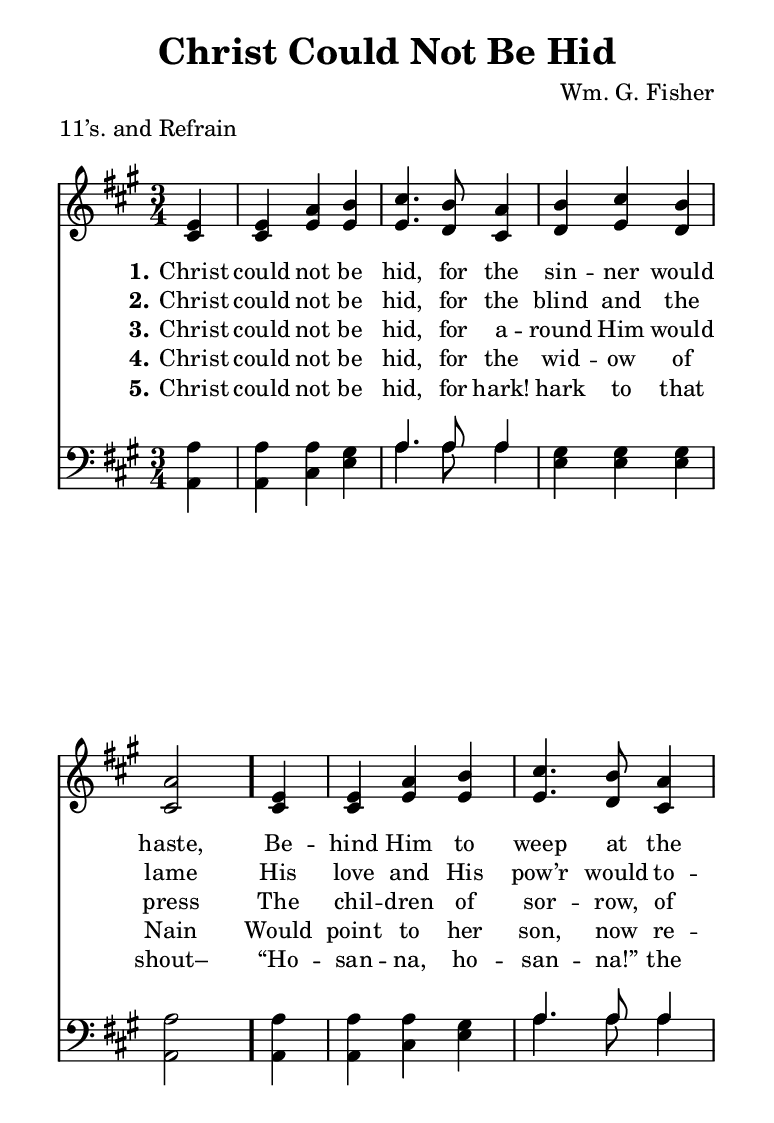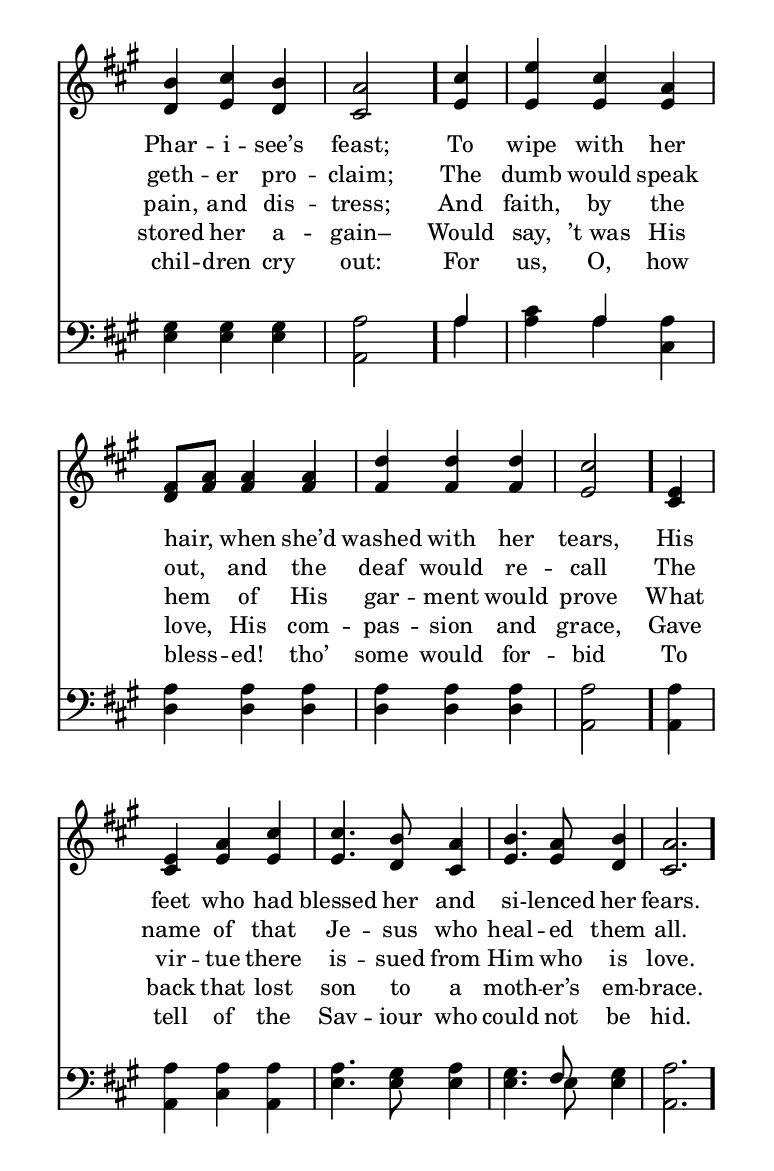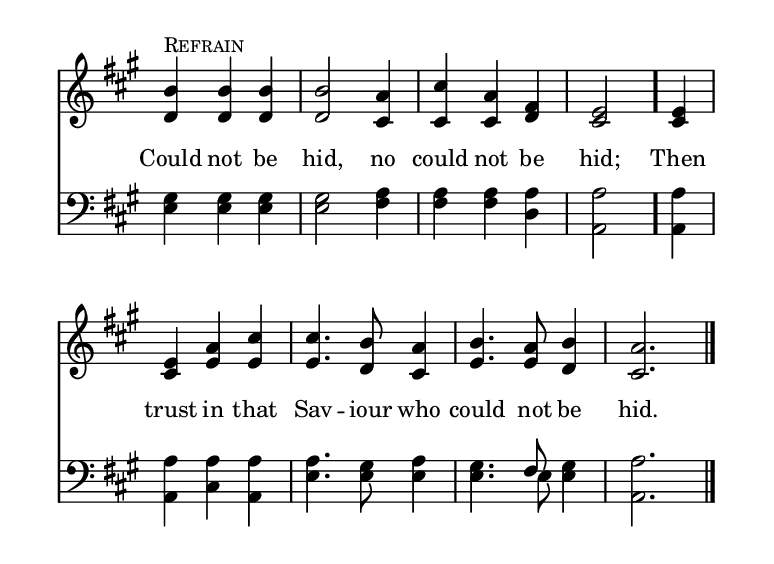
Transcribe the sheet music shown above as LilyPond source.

\include "common/global.ily"
\paper {
  \include "common/paper.ily"
  ragged-last-bottom = ##t
  system-count = #(cond (is-eogsized 5) (#t #f))
  page-count = #(cond (is-eogsized 2) (#t #f))
}

\header{
  hymnnumber = "297"
  title = "Christ Could Not Be Hid"
  tunename = ""
  meter = "11’s. and Refrain"
  poet = ""
  composer = "Wm. G. Fisher"
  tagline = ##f
}

global = {
  \include "common/overrides.ily"
  \override Staff.TimeSignature.style = #'numbered
  \time 3/4
  \override Score.MetronomeMark.transparent = ##t % hide all fermata changes too
  \tempo 4=100
  \key a \major
  \partial 4
  \autoBeamOff
}

notesSoprano = {
\global
\relative c' {

  e4 | e a b | cis4. b8 a4 | b cis b | a2
  e4 | e a b | cis4. b8 a4 | b cis b | a2
  cis4 | e cis a | fis8[ a] a4 a | d d d | cis2
  e,4 | e a cis | cis4. b8 a4 | b4. a8 b4 | a2.

  \eogbreak
  << s^\markup { \small \caps "Refrain" }
  { b4 b b | b2 a4 | cis a fis | e2 } >>
  e4 | e a cis | cis4. b8 a4 | b4. a8 b4 | a2.

  \bar "|."

}
}

notesAlto = {
\global
\relative e' {

  cis4 | cis e e | e4. d8 cis4 | d e d | cis2
  cis4 | cis e e | e4. d8 cis4 | d e d | cis2
  e4 | e e e | d8[ fis] fis4 fis | fis fis fis | e2
  cis4 | cis e e | e4. d8 cis4 | e4. e8 d4 | cis2.

  d4 d d | d2 cis4 | cis cis d | cis2
  cis4 | cis e e | e4. d8 cis4 | e4. e8 d4 | cis2.

}
}

notesTenor = {
\global
\relative a {

  a4 | a a gis | a4. a8 a4 | gis gis gis | a2
  a4 | a a gis | a4. a8 a4 | gis gis gis | a2
  a4 | cis a a | a a a | a a a | a2
  a4 | a a a | a4. gis8 a4 | gis4. fis8 gis4 | a2.

  gis4 gis gis | gis2 a4 | a a a | a2
  a4 | a a a | a4. gis8 a4 | gis4. fis8 gis4 | a2.

}
}

notesBass = {
\global
\relative f, {

  a4 | a cis e | a4. a8 a4 | e e e | a,2
  a4 | a cis e | a4. a8 a4 | e e e | a,2
  a'4 | a a cis, | d d d | d d d | a2
  a4 | a cis a | e'4. e8 e4 | e4. e8 e4 | a,2.

  e'4 e e | e2 fis4 | fis fis d | a2
  a4 | a cis a | e'4. e8 e4 | e4. e8 e4 | a,2.

}
}

Refrain = \lyricmode {

Could not be hid, no could not be hid; \bar "."
Then trust in that Sav -- iour who could not be hid. \bar "."

}

wordsA = \lyricmode {
\set stanza = "1."

Christ could not be hid, for the sin -- ner would haste, \bar "."
Be -- hind Him to weep at the Phar -- i -- see’s feast; \bar "."
To wipe with her hair, when she’d washed with her tears, \bar "."
His feet who had blessed her and si -- lenced her fears. \bar "."

}

wordsB = \lyricmode {
\set stanza = "2."

Christ could not be hid, for the blind and the lame
His love and His pow’r would to -- geth -- er pro -- claim;
The dumb would speak out, and the deaf would re -- call
The name of that Je -- sus who heal -- ed them all.

}

wordsC = \lyricmode {
\set stanza = "3."

Christ could not be hid, for a -- round Him would press
The chil -- dren of sor -- row, of pain, and dis -- tress;
And faith, by the hem of His gar -- ment would prove
What vir -- tue there is -- sued from Him who is love.

\Refrain

}

wordsD = \lyricmode {
\set stanza = "4."

Christ could not be hid, for the wid -- ow of Nain
Would point to her son, now re -- stored her a -- gain–
Would say, ’t_was His love, His com -- pas -- sion and grace,
Gave back that lost son to a moth -- er’s em -- brace.

}

wordsE = \lyricmode {
\set stanza = "5."

Christ could not be hid, for hark! hark to that shout–
“Ho -- san -- na, ho -- san -- na!” the chil -- dren cry out:
For us, O, how bless -- ed! tho’ some would for -- bid
To tell of the Sav -- iour who could not be hid.

}

\score {
  \context ChoirStaff <<
    \context Staff = upper <<
      \set Staff.autoBeaming = ##f
      \set ChoirStaff.systemStartDelimiter = #'SystemStartBar
      \set ChoirStaff.printPartCombineTexts = ##f
      \partcombine #'(2 . 9) \notesSoprano \notesAlto
      \context NullVoice = sopranos { \voiceOne << \notesSoprano >> }
      \context NullVoice = altos { \voiceTwo << \notesAlto >> }
      \context Lyrics = one   \lyricsto sopranos \wordsA
      \context Lyrics = two   \lyricsto sopranos \wordsB
      \context Lyrics = three \lyricsto sopranos \wordsC
      \context Lyrics = four  \lyricsto sopranos \wordsD
      \context Lyrics = five  \lyricsto sopranos \wordsE
    >>
    \context Staff = men <<
      \set Staff.autoBeaming = ##f
      \clef bass
      \set ChoirStaff.printPartCombineTexts = ##f
      \partcombine #'(2 . 9) \notesTenor \notesBass
      \context NullVoice = tenors { \voiceOne << \notesTenor >> }
      \context NullVoice = basses { \voiceTwo << \notesBass >> }
    >>
  >>
  \layout {
    \include "common/layout.ily"
  }
  \midi{
    \include "common/midi.ily"
  }
}

\version "2.19.49"  % necessary for upgrading to future LilyPond versions.

% vi:set et ts=2 sw=2 ai nocindent syntax=lilypond:
